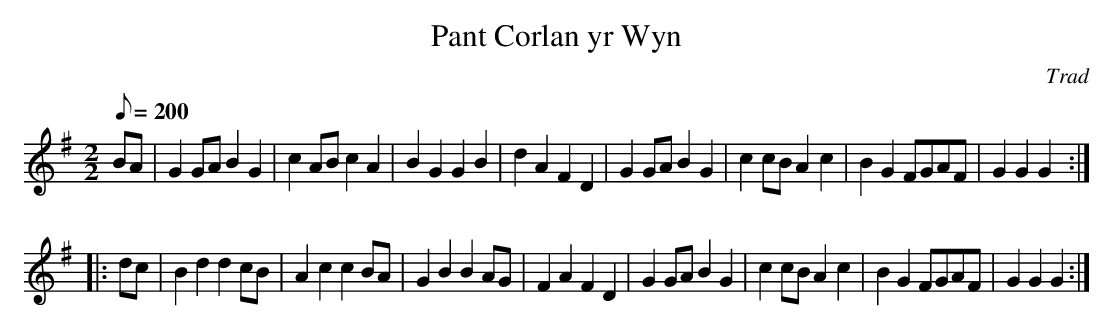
X:1
T:Pant Corlan yr Wyn
M:2/2
L:1/8
Q:200
C:Trad
K:G
BA |\
G2GAB2G2 | c2ABc2A2 | B2G2G2B2 | d2A2F2D2 |\
G2GAB2G2 | c2cBA2c2 | B2G2FGAF | G2G2 G2 :|
|: dc |\
B2d2d2cB | A2c2c2BA | G2B2B2AG | F2A2F2D2 |\
G2GAB2G2 | c2cBA2c2 | B2G2FGAF | G2G2 G2 :|
